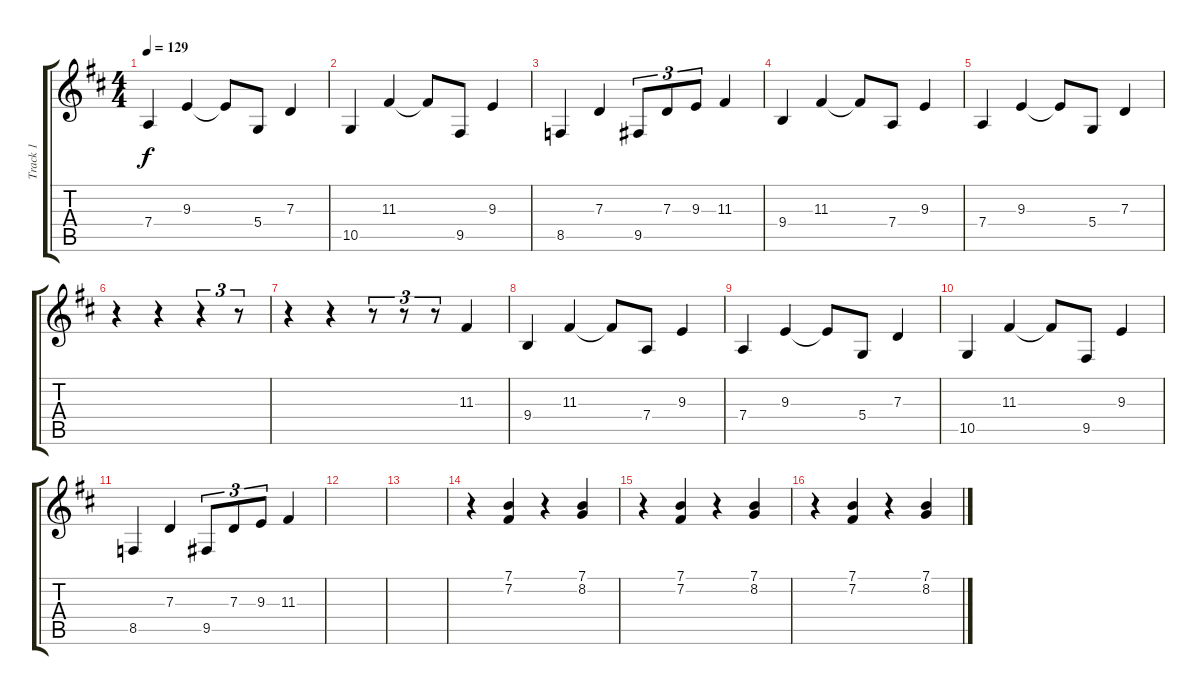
\track ("Track 1" "Track 1") {instrument tangoaccordion}
\staff {score tabs}
\tuning (E4 B3 G3 D3 A2 E2) {hide}
\ts (4 4)
\tempo 129
\clef g2
\ks d
7.4.4{dy f} 9.3.4 9.3{t}.8 5.4.8 7.3.4 |
10.5.4 11.3.4 11.3{t}.8 9.5.8 9.3.4 |
8.5.4 7.3.4 9.5.8{tu (3 2)} 7.3.8{tu (3 2)} 9.3.8{tu (3 2)} 11.3.4 |
9.4.4{volume 10} 11.3.4 11.3{t}.8 7.4.8 9.3.4 |
7.4.4 9.3.4 9.3{t}.8 5.4.8 7.3.4 |
r.4 r.4 r.4{tu (3 2)} r.8{tu (3 2)} |
r.4 r.4 r.8{tu (3 2)} r.8{tu (3 2)} r.8{tu (3 2)} 11.3.4 |
9.4.4{volume 10} 11.3.4 11.3{t}.8 7.4.8 9.3.4 |
7.4.4 9.3.4 9.3{t}.8 5.4.8 7.3.4 |
10.5.4 11.3.4 11.3{t}.8 9.5.8 9.3.4 |
8.5.4 7.3.4 9.5.8{tu (3 2)} 7.3.8{tu (3 2)} 9.3.8{tu (3 2)} 11.3.4 |
|
|
r.4{volume 13} (7.1 7.2).4 r.4 (7.1 8.2).4 |
r.4 (7.1 7.2).4 r.4 (7.1 8.2).4 |
r.4 (7.1 7.2).4 r.4 (7.1 8.2).4
